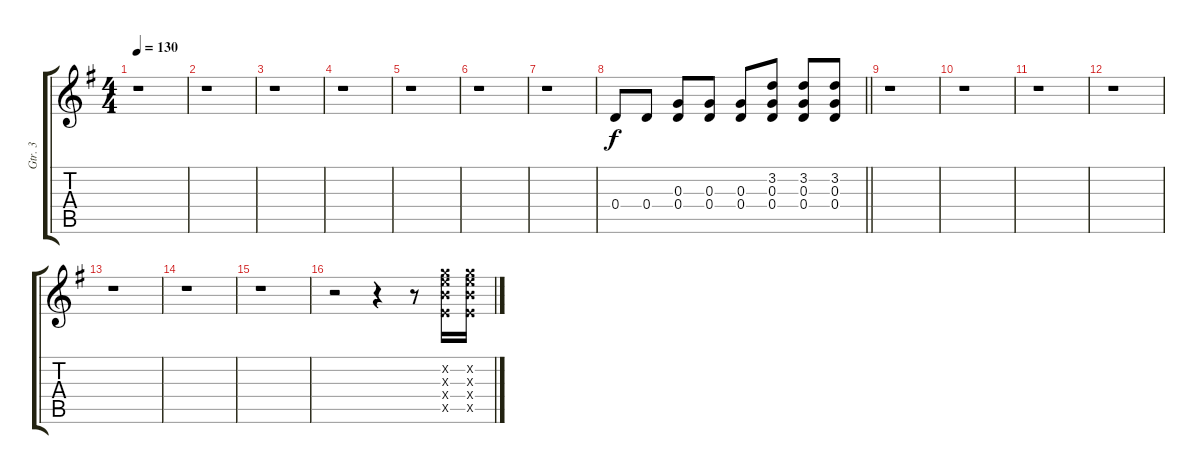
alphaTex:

\track ("Gtr. 3" "Gtr. 3") {instrument distortionguitar}
\staff {score tabs}
\tuning (E4 B3 G3 D3 A2 E2) {hide}
\ts (4 4)
\tempo 130
\clef g2
\ks g
r.1{dy f} |
r.1 |
r.1 |
r.1 |
r.1 |
r.1 |
r.1 |
\barLineRight lightlight
0.4.8 0.4.8 (0.3 0.4).8 (0.3 0.4).8 (0.3 0.4).8 (3.2 0.3 0.4).8 (3.2 0.3 0.4).8 (3.2 0.3 0.4).8 |
r.1 |
r.1 |
r.1 |
r.1 |
r.1 |
r.1 |
r.1 |
r.2 r.4 r.8 (8.2{x} 9.3{x} 9.4{x} 7.5{x}).16 (8.2{x} 9.3{x} 9.4{x} 7.5{x}).16
